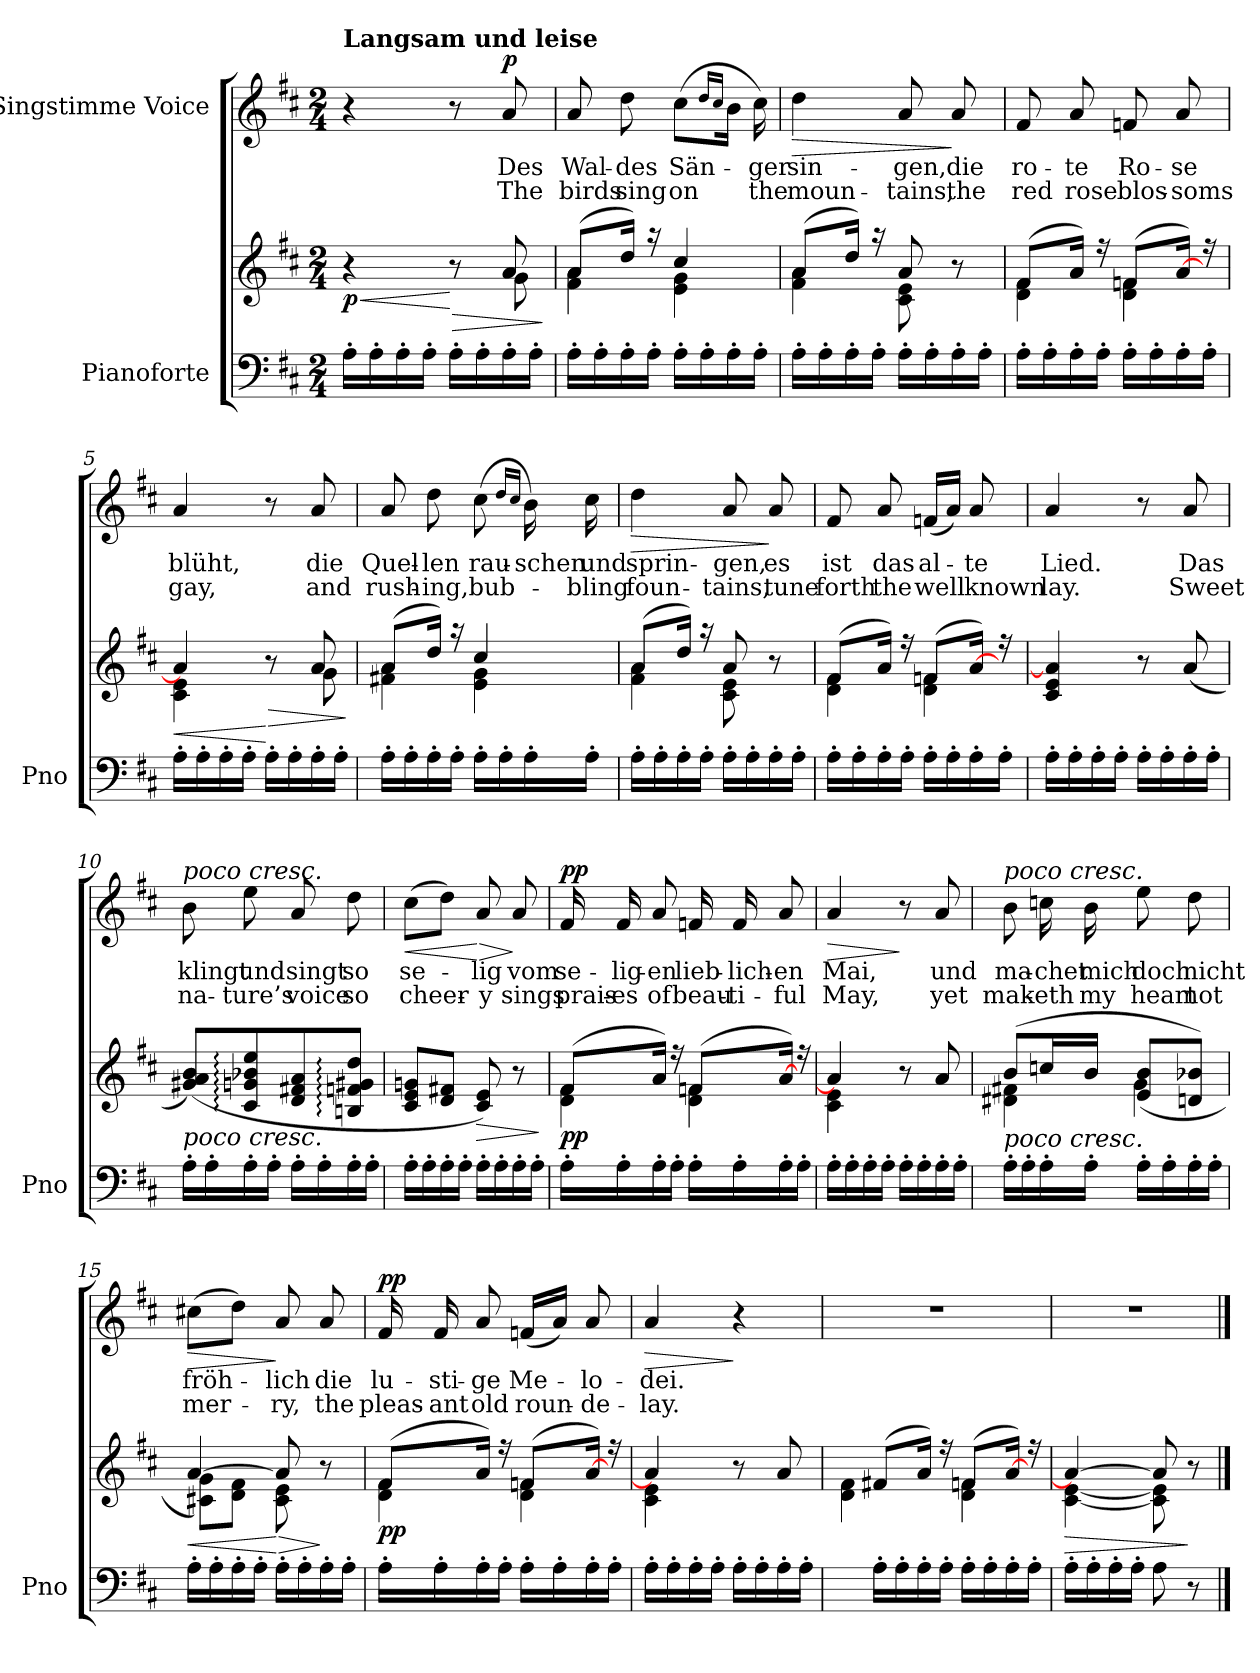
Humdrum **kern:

**kern	**kern	**dynam	**kern	**text	**text	**dynam
*part2	*part2	*part2	*part1	*part1	*part1	*part1
*staff3	*staff2	*staff2/3	*staff1	*staff1	*staff1	*staff1
*I"Pianoforte	*	*	*I"Singstimme Voice	*	*	*
*I'Pno	*	*	*	*	*	*
*clefF4	*clefG2	*	*clefG2	*	*	*
*k[f#c#]	*k[f#c#]	*	*k[f#c#]	*	*	*
*M2/4	*M2/4	*	*M2/4	*	*	*
=1	=1	=1	=1	=1	=1	=1
!	!	!	!LO:TX:a:B:t=Langsam und leise	!	!	!
!	!	!LO:HP:b	!	!	!	!
*	*^	*	*	*	*	*
!	!	!	!LO:DY:n=1:b	!	!	!	!
16A'\LL	4r	4ryy	< p	4r	.	.	.
16A'\	.	.	.	.	.	.	.
16A'\	.	.	.	.	.	.	.
16A'\JJ	.	.	.	.	.	.	.
!	!	!	!LO:HP:n=1:b	!	!	!	!
16A'\LL	8r	8ryy	[ >	8r	.	.	.
16A'\	.	.	.	.	.	.	.
!	!	!	!	!	!LO:LY:b	!LO:LY:b	!LO:DY:a
16A'\	8a/	8g\	.	8a/	Des	The	p
16A'\JJ	.	.	.	.	.	.	.
*	*v	*v	*	*	*	*	*
.	.	]	.	.	.	.
=2	=2	=2	=2	=2	=2	=2
*	*^	*	*	*	*	*
!	!	!	!	!	!LO:LY:b	!LO:LY:b	!
16A'\LL	(8a/L	4f#\ 4a\	.	8a/	Wal-	birds	.
16A'\	.	.	.	.	.	.	.
!	!	!	!	!	!LO:LY:b	!LO:LY:b	!
16A'\	16dd/Jk)	.	.	8dd\	-des	sing	.
16A'\JJ	16r	.	.	.	.	.	.
!	!	!	!	!	!LO:LY:b	!LO:LY:b	!
16A'\LL	4cc#/	4e\ 4g\	.	(8cc#\L	Sän-	on	.
16A'\	.	.	.	.	.	.	.
.	.	.	.	16qdd/LL	.	.	.
.	.	.	.	16qcc#/JJ	.	.	.
16A'\	.	.	.	16b\Jk	.	.	.
!	!	!	!	!	!LO:LY:b	!LO:LY:b	!
16A'\JJ	.	.	.	16cc#\)	-ger	the	.
=3	=3	=3	=3	=3	=3	=3	=3
!	!	!	!	!	!LO:LY:b	!LO:LY:b	!LO:HP:b
16A'\LL	(8a/L	4f#\ 4a\	.	4dd\	sin-	moun-	>
16A'\	.	.	.	.	.	.	.
16A'\	16dd/Jk)	.	.	.	.	.	.
16A'\JJ	16r	.	.	.	.	.	.
!	!	!	!	!	!LO:LY:b	!LO:LY:b	!
16A'\LL	8a/	8c#\ 8e\	.	8a/	-gen,	-tains,	.
16A'\	.	.	.	.	.	.	.
!	!	!	!	!	!LO:LY:b	!LO:LY:b	!
16A'\	8r	8ryy	.	8a/	die	the	]
16A'\JJ	.	.	.	.	.	.	.
!!LO:LB:g=z
=4	=4	=4	=4	=4	=4	=4	=4
!	!	!	!	!	!LO:LY:b	!LO:LY:b	!
16A'\LL	(8f#/L	4d\ 4f#\	.	8f#/	ro-	red	.
16A'\	.	.	.	.	.	.	.
!	!	!	!	!	!LO:LY:b	!LO:LY:b	!
16A'\	16a/Jk)	.	.	8a/	-te	rose	.
16A'\JJ	16r	.	.	.	.	.	.
!	!	!	!	!	!LO:LY:b	!LO:LY:b	!
16A'\LL	(8fn/L	4d\ 4f\	.	8fn/	Ro-	blos-	.
16A'\	.	.	.	.	.	.	.
!	!	!	!	!	!LO:LY:b	!LO:LY:b	!
16A'\	[16a/Jk)	.	.	8a/	-se	-soms	.
16A'\JJ	16r	.	.	.	.	.	.
!!LO:LB:g=z
=5	=5	=5	=5	=5	=5	=5	=5
!	!	!	!LO:HP:b	!	!LO:LY:b	!LO:LY:b	!
16A'\LL	4a/]	4c#\ 4e\	<	4a/	blüht,	gay,	.
16A'\	.	.	.	.	.	.	.
16A'\	.	.	.	.	.	.	.
16A'\JJ	.	.	.	.	.	.	.
!	!	!	!LO:HP:n=1:b	!	!	!	!
16A'\LL	8r	8ryy	[ >	8r	.	.	.
16A'\	.	.	.	.	.	.	.
!	!	!	!	!	!LO:LY:b	!LO:LY:b	!
16A'\	8a/	8g\	.	8a/	die	and	.
16A'\JJ	.	.	.	.	.	.	.
*	*v	*v	*	*	*	*	*
.	.	]	.	.	.	.
=6	=6	=6	=6	=6	=6	=6
*	*^	*	*	*	*	*
!	!	!	!	!	!LO:LY:b	!LO:LY:b	!
16A'\LL	(8a/L	4f#X\ 4a\	.	8a/	Quel-	rush-	.
16A'\	.	.	.	.	.	.	.
!	!	!	!	!	!LO:LY:b	!LO:LY:b	!
16A'\	16dd/Jk)	.	.	8dd\	-len	-ing,	.
16A'\JJ	16r	.	.	.	.	.	.
!	!	!	!	!	!LO:LY:b	!LO:LY:b	!
16A'\LL	4cc#/	4e\ 4g\	.	(<8cc#\	rau-	bub-	.
16A'\	.	.	.	.	.	.	.
.	.	.	.	16qdd/LL	.	.	.
.	.	.	.	16qcc#/JJ	.	.	.
!	!	!	!	!	!LO:LY:b	!	!
16A'\	.	.	.	16b\)	-schen	.	.
!	!	!	!	!	!LO:LY:b	!LO:LY:b	!
16A'\JJ	.	.	.	16cc#\	und	-bling	.
=7	=7	=7	=7	=7	=7	=7	=7
!	!	!	!	!	!LO:LY:b	!LO:LY:b	!LO:HP:b
16A'\LL	(8a/L	4f#\ 4a\	.	4dd\	sprin-	foun-	>
16A'\	.	.	.	.	.	.	.
16A'\	16dd/Jk)	.	.	.	.	.	.
16A'\JJ	16r	.	.	.	.	.	.
!	!	!	!	!	!LO:LY:b	!LO:LY:b	!
16A'\LL	8a/	8c#\ 8e\	.	8a/	-gen,	-tains,	.
16A'\	.	.	.	.	.	.	.
!	!	!	!	!	!LO:LY:b	!LO:LY:b	!
16A'\	8r	8ryy	.	8a/	es	tune	]
16A'\JJ	.	.	.	.	.	.	.
=8	=8	=8	=8	=8	=8	=8	=8
!	!	!	!	!	!LO:LY:b	!LO:LY:b	!
16A'\LL	(8f#/L	4d\ 4f#\	.	8f#/	ist	forth	.
16A'\	.	.	.	.	.	.	.
!	!	!	!	!	!LO:LY:b	!LO:LY:b	!
16A'\	16a/Jk)	.	.	8a/	das	the	.
16A'\JJ	16r	.	.	.	.	.	.
!	!	!	!	!	!LO:LY:b	!LO:LY:b	!
16A'\LL	(8fn/L	4d\ 4f\	.	(16fn/LL	al-	well	.
16A'\	.	.	.	16a/JJ)	.	.	.
!	!	!	!	!	!LO:LY:b	!LO:LY:b	!
16A'\	[16a/Jk)	.	.	8a/	-te	known	.
16A'\JJ	16r	.	.	.	.	.	.
*	*v	*v	*	*	*	*	*
!!LO:LB:g=z
=9	=9	=9	=9	=9	=9	=9
!	!	!	!	!LO:LY:b	!LO:LY:b	!
16A'\LL	4c#/ 4e/ 4a/]	.	4a/	Lied.	lay.	.
16A'\	.	.	.	.	.	.
16A'\	.	.	.	.	.	.
16A'\JJ	.	.	.	.	.	.
16A'\LL	8r	.	8r	.	.	.
16A'\	.	.	.	.	.	.
!	!	!	!	!LO:LY:b	!LO:LY:b	!
16A'\	(8a/	.	8a/	Das	Sweet	.
16A'\JJ	.	.	.	.	.	.
!!LO:PB:g=z
=10	=10	=10	=10	=10	=10	=10
!	!	!	!LO:TX:a:i:t=poco cresc.	!	!	!
!	!LO:TX:b:i:t=poco cresc.	!	!	!	!	!
!	!	!	!	!LO:LY:b	!LO:LY:b	!
16A'\LL	(8g#X/ 8a/ 8b/L)	.	8b\	klingt	na-	.
16A'\	.	.	.	.	.	.
!	!	!	!	!LO:LY:b	!LO:LY:b	!
16A'\	8c#/: 8gn/: 8b-X/: 8ee/:	.	8ee\	und	-ture’s	.
16A'\JJ	.	.	.	.	.	.
!	!	!	!	!LO:LY:b	!LO:LY:b	!
16A'\LL	8d/ 8f#X/ 8a/	.	8a/	singt	voice	.
16A'\	.	.	.	.	.	.
!	!	!	!	!LO:LY:b	!LO:LY:b	!
16A'\	8Bn/: 8fn/: 8g#X/: 8dd/:J	.	8dd\	so	so	.
16A'\JJ	.	.	.	.	.	.
=11	=11	=11	=11	=11	=11	=11
!	!	!	!	!LO:LY:b	!LO:LY:b	!LO:HP:b
16A'\LL	8c#/ 8e/ 8gn/L	.	(8cc#\L	se-	cheer-	<
16A'\	.	.	.	.	.	.
16A'\	8d/ 8f#X/J	.	8dd\J)	.	.	.
16A'\JJ	.	.	.	.	.	.
!	!	!LO:HP:b	!	!LO:LY:b	!LO:LY:b	!LO:HP:n=1:b
16A'\LL	8c#/ 8e/)	>	8a/	-lig	-y	[ >
16A'\	.	.	.	.	.	.
!	!	!	!	!LO:LY:b	!LO:LY:b	!
16A'\	8r	.	8a/	vom	sings	]
16A'\JJ	.	.	.	.	.	.
.	.	]	.	.	.	.
=12	=12	=12	=12	=12	=12	=12
*	*^	*	*	*	*	*
!	!	!	!LO:DY:b	!	!LO:LY:b	!LO:LY:b	!LO:DY:a
16A'\LL	(8f#/L	4d\ 4f#\	pp	16f#/	se-	prais-	pp
!	!	!	!	!	!LO:LY:b	!LO:LY:b	!
16A'\	.	.	.	16f#/	-lig-	-es	.
!	!	!	!	!	!LO:LY:b	!LO:LY:b	!
16A'\	16a/Jk)	.	.	8a/	-en	of	.
16A'\JJ	16r	.	.	.	.	.	.
!	!	!	!	!	!LO:LY:b	!LO:LY:b	!
16A'\LL	(8fn/L	4d\ 4f\	.	16fn/	lieb-	beau-	.
!	!	!	!	!	!LO:LY:b	!LO:LY:b	!
16A'\	.	.	.	16f/	-lich-	-ti-	.
!	!	!	!	!	!LO:LY:b	!LO:LY:b	!
16A'\	[16a/Jk)	.	.	8a/	-en	-ful	.
16A'\JJ	16r	.	.	.	.	.	.
=13	=13	=13	=13	=13	=13	=13	=13
!	!	!	!	!	!LO:LY:b	!LO:LY:b	!LO:HP:b
16A'\LL	4a/]	4c#\ 4e\	.	4a/	Mai,	May,	>
16A'\	.	.	.	.	.	.	.
16A'\	.	.	.	.	.	.	.
16A'\JJ	.	.	.	.	.	.	.
16A'\LL	8r	4ryy	.	8r	.	.	]
16A'\	.	.	.	.	.	.	.
!	!	!	!	!	!LO:LY:b	!LO:LY:b	!
16A'\	8a/	.	.	8a/	und	yet	.
16A'\JJ	.	.	.	.	.	.	.
!!LO:LB:g=z
=14	=14	=14	=14	=14	=14	=14	=14
!	!	!	!	!LO:TX:a:i:t=poco cresc.	!	!	!
!	!LO:TX:b:i:t=poco cresc.	!	!	!	!	!	!
!	!	!	!	!	!LO:LY:b	!LO:LY:b	!
16A'\LL	(8b/L	4d#X\ 4f#X\	.	8b\	ma-	mak-	.
16A'\	.	.	.	.	.	.	.
!	!	!	!	!	!LO:LY:b	!LO:LY:b	!
16A'\	16ccn/L	.	.	16ccn\	-chet	-eth	.
!	!	!	!	!	!LO:LY:b	!LO:LY:b	!
16A'\JJ	16b/JJ	.	.	16b\	mich	my	.
!	!	!	!	!	!LO:LY:b	!LO:LY:b	!
16A'\LL	8e/ 8b/L	(4g\	.	8ee\	doch	heart	.
16A'\	.	.	.	.	.	.	.
!	!	!	!	!	!LO:LY:b	!LO:LY:b	!
16A'\	8dn/ 8b-X/J)	.	.	8dd\	nicht	not	.
16A'\JJ	.	.	.	.	.	.	.
!!LO:LB:g=z
=15	=15	=15	=15	=15	=15	=15	=15
!	!	!	!LO:HP:b	!	!LO:LY:b	!LO:LY:b	!LO:HP:b
16A'\LL	[4a/)	8c#X\ 8g\L	<	(8cc#X\L	fröh-	mer-	>
16A'\	.	.	.	.	.	.	.
16A'\	.	8d\ 8f#\J	.	8dd\J)	.	.	.
16A'\JJ	.	.	.	.	.	.	.
!	!	!	!LO:HP:n=1:b	!	!LO:LY:b	!LO:LY:b	!
16A'\LL	8a/]	8c#\ 8e\	[ >	8a/	-lich	-ry,	]
16A'\	.	.	.	.	.	.	.
!	!	!	!	!	!LO:LY:b	!LO:LY:b	!
16A'\	8r	8ryy	]	8a/	die	the	.
16A'\JJ	.	.	.	.	.	.	.
=16	=16	=16	=16	=16	=16	=16	=16
!	!	!	!LO:DY:b	!	!LO:LY:b	!LO:LY:b	!LO:DY:a
16A'\LL	(8f#/L	4d\ 4f#\	pp	16f#/	lu-	pleas-	pp
!	!	!	!	!	!LO:LY:b	!LO:LY:b	!
16A'\	.	.	.	16f#/	-sti-	-ant	.
!	!	!	!	!	!LO:LY:b	!LO:LY:b	!
16A'\	16a/Jk)	.	.	8a/	-ge	old	.
16A'\JJ	16r	.	.	.	.	.	.
!	!	!	!	!	!LO:LY:b	!LO:LY:b	!
16A'\LL	(8fn/L	4d\ 4f\	.	(16fn/LL	Me-	roun-	.
16A'\	.	.	.	16a/JJ)	.	.	.
!	!	!	!	!	!LO:LY:b	!LO:LY:b	!
16A'\	[16a/Jk)	.	.	8a/	-lo-	-de-	.
16A'\JJ	16r	.	.	.	.	.	.
=17	=17	=17	=17	=17	=17	=17	=17
!	!	!	!	!	!LO:LY:b	!LO:LY:b	!LO:HP:b
16A'\LL	4a/]	4c#\ 4e\	.	4a/	-dei.	-lay.	>
16A'\	.	.	.	.	.	.	.
16A'\	.	.	.	.	.	.	.
16A'\JJ	.	.	.	.	.	.	.
16A'\LL	8r	4ryy	.	4r	.	.	]
16A'\	.	.	.	.	.	.	.
16A'\	8a/	.	.	.	.	.	.
16A'\JJ	.	.	.	.	.	.	.
=18	=18	=18	=18	=18	=18	=18	=18
16A'\LL	(8f#X/L	4d\ 4f#\	.	2r	.	.	.
16A'\	.	.	.	.	.	.	.
16A'\	16a/Jk)	.	.	.	.	.	.
16A'\JJ	16r	.	.	.	.	.	.
16A'\LL	(8fn/L	4d\ 4f\	.	.	.	.	.
16A'\	.	.	.	.	.	.	.
16A'\	[16a/Jk)	.	.	.	.	.	.
16A'\JJ	16r	.	.	.	.	.	.
!!LO:LB:g=z
=19	=19	=19	=19	=19	=19	=19	=19
!	!	!	!LO:HP:b	!	!	!	!
16A'\LL	4a/_	[4c#\ [4e\	>	2r	.	.	.
16A'\	.	.	.	.	.	.	.
16A'\	.	.	.	.	.	.	.
16A'\JJ	.	.	.	.	.	.	.
8A\	8a/]	8c#\] 8e\]	.	.	.	.	.
8r	8r	8ryy	]	.	.	.	.
*	*v	*v	*	*	*	*	*
==	==	==	==	==	==	==
*-	*-	*-	*-	*-	*-	*-
